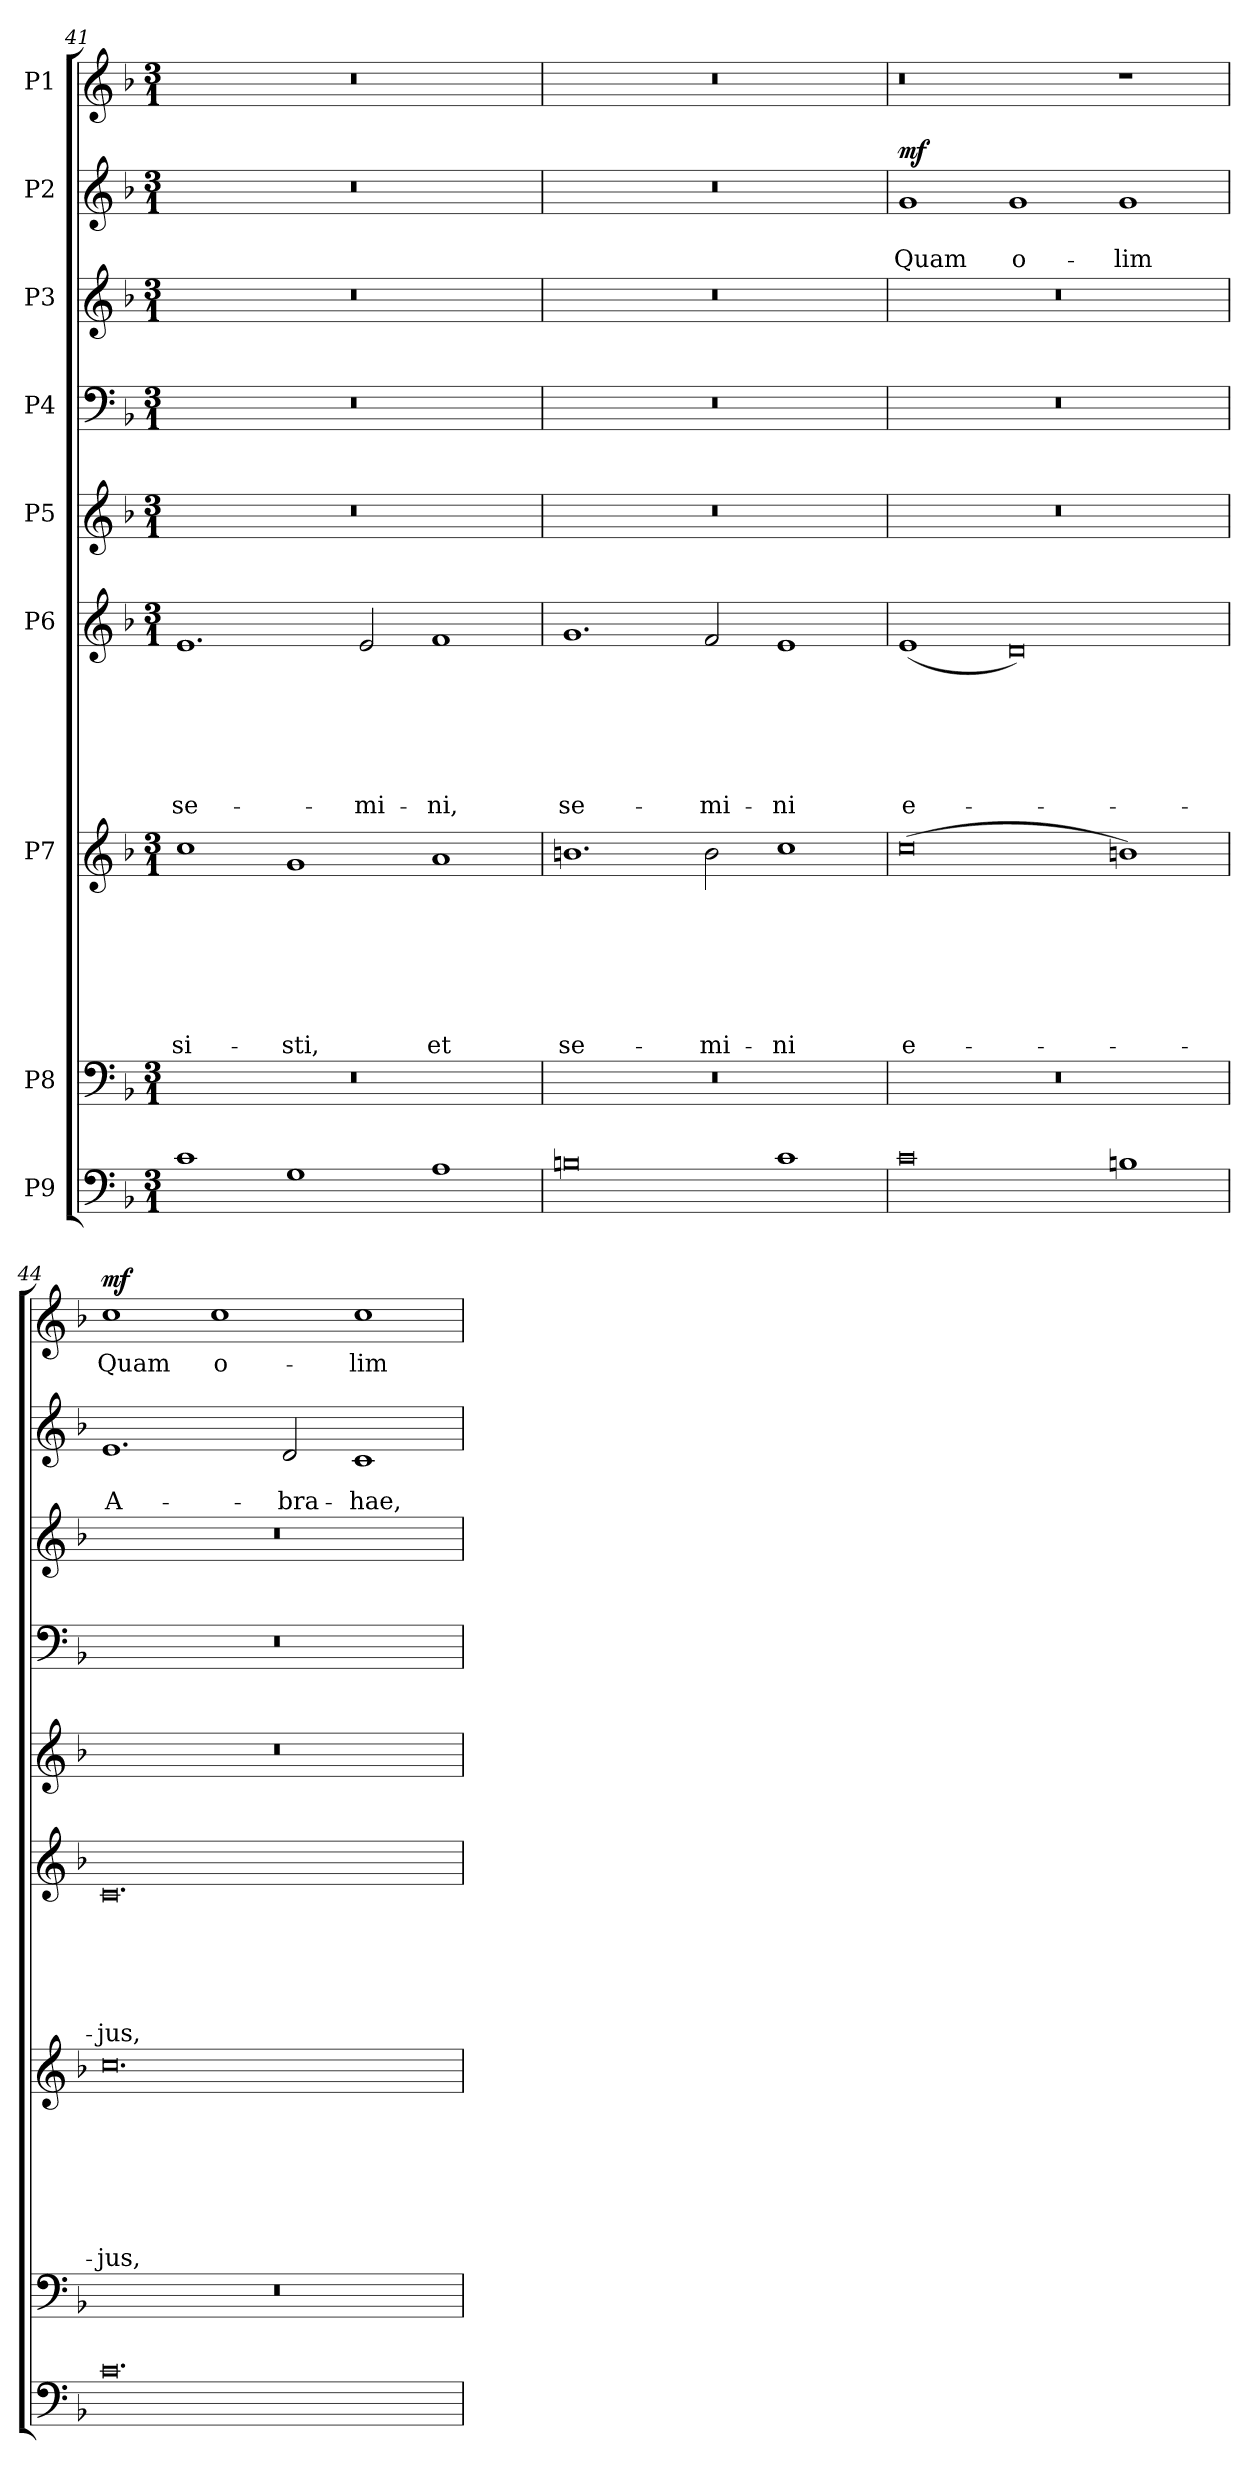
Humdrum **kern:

**kern	**kern	**kern	**text	**text	**text	**text	**text	**text	**text	**kern	**text	**text	**text	**text	**text	**text	**kern	**kern	**kern	**kern	**text	**text	**dynam	**kern	**text	**dynam
*part9	*part8	*part7	*part7	*part7	*part7	*part7	*part7	*part7	*part7	*part6	*part6	*part6	*part6	*part6	*part6	*part6	*part5	*part4	*part3	*part2	*part2	*part2	*part2	*part1	*part1	*part1
*staff9	*staff8	*staff7	*staff7	*staff7	*staff7	*staff7	*staff7	*staff7	*staff7	*staff6	*staff6	*staff6	*staff6	*staff6	*staff6	*staff6	*staff5	*staff4	*staff3	*staff2	*staff2	*staff2	*staff2	*staff1	*staff1	*staff1
*I"P9	*I"P8	*I"P7	*	*	*	*	*	*	*	*I"P6	*	*	*	*	*	*	*I"P5	*I"P4	*I"P3	*I"P2	*	*	*	*I"P1	*	*
*clefF4	*clefF4	*clefG2	*	*	*	*	*	*	*	*clefG2	*	*	*	*	*	*	*clefG2	*clefF4	*clefG2	*clefG2	*	*	*	*clefG2	*	*
*	*	*ITrd7c12	*	*	*	*	*	*	*	*	*	*	*	*	*	*	*	*	*ITrd7c12	*	*	*	*	*	*	*
*k[b-]	*k[b-]	*k[b-]	*	*	*	*	*	*	*	*k[b-]	*	*	*	*	*	*	*k[b-]	*k[b-]	*k[b-]	*k[b-]	*	*	*	*k[b-]	*	*
*F:	*F:	*F:	*	*	*	*	*	*	*	*F:	*	*	*	*	*	*	*F:	*F:	*F:	*F:	*	*	*	*F:	*	*
*M3/1	*M3/1	*M3/1	*	*	*	*	*	*	*	*M3/1	*	*	*	*	*	*	*M3/1	*M3/1	*M3/1	*M3/1	*	*	*	*M3/1	*	*
=41	=41	=41	=41	=41	=41	=41	=41	=41	=41	=41	=41	=41	=41	=41	=41	=41	=41	=41	=41	=41	=41	=41	=41	=41	=41	=41
!	!	!	!	!	!	!	!	!	!LO:LY:b	!	!	!	!	!	!	!LO:LY:b	!	!	!	!	!	!	!	!	!	!
1c	0.r	1c	.	.	.	.	.	.	-si-	1.e	.	.	.	.	.	se-	0.r	0.r	0.r	0.r	.	.	.	0.r	.	.
!	!	!	!	!	!	!	!	!	!LO:LY:b	!	!	!	!	!	!	!	!	!	!	!	!	!	!	!	!	!
1G	.	1G	.	.	.	.	.	.	-sti,	.	.	.	.	.	.	.	.	.	.	.	.	.	.	.	.	.
!	!	!	!	!	!	!	!	!	!	!	!	!	!	!	!	!LO:LY:b	!	!	!	!	!	!	!	!	!	!
.	.	.	.	.	.	.	.	.	.	2e/	.	.	.	.	.	-mi-	.	.	.	.	.	.	.	.	.	.
!	!	!	!	!	!	!	!	!	!LO:LY:b	!	!	!	!	!	!	!LO:LY:b	!	!	!	!	!	!	!	!	!	!
1A	.	1A	.	.	.	.	.	.	et	1f	.	.	.	.	.	-ni,	.	.	.	.	.	.	.	.	.	.
!!LO:PB:g=z
=42	=42	=42	=42	=42	=42	=42	=42	=42	=42	=42	=42	=42	=42	=42	=42	=42	=42	=42	=42	=42	=42	=42	=42	=42	=42	=42
!	!	!	!	!	!	!	!	!	!LO:LY:b	!	!	!	!	!	!	!LO:LY:b	!	!	!	!	!	!	!	!	!	!
0Bn	0.r	1.Bn	.	.	.	.	.	.	se-	1.g	.	.	.	.	.	se-	0.r	0.r	0.r	0.r	.	.	.	0.r	.	.
!	!	!	!	!	!	!	!	!	!LO:LY:b	!	!	!	!	!	!	!LO:LY:b	!	!	!	!	!	!	!	!	!	!
.	.	2B\	.	.	.	.	.	.	-mi-	2f/	.	.	.	.	.	-mi-	.	.	.	.	.	.	.	.	.	.
!	!	!	!	!	!	!	!	!	!LO:LY:b	!	!	!	!	!	!	!LO:LY:b	!	!	!	!	!	!	!	!	!	!
1c	.	1c	.	.	.	.	.	.	-ni	1e	.	.	.	.	.	-ni	.	.	.	.	.	.	.	.	.	.
=43	=43	=43	=43	=43	=43	=43	=43	=43	=43	=43	=43	=43	=43	=43	=43	=43	=43	=43	=43	=43	=43	=43	=43	=43	=43	=43
!	!	!	!	!	!	!	!	!	!LO:LY:b	!	!	!	!	!	!	!LO:LY:b	!	!	!	!	!	!LO:LY:b	!LO:DY:a	!	!	!
0c	0.r	(>0c	.	.	.	.	.	.	e-	(<1e	.	.	.	.	.	e-	0.r	0.r	0.r	1g	.	Quam	mf	0r	.	.
!	!	!	!	!	!	!	!	!	!	!	!	!	!	!	!	!	!	!	!	!	!	!LO:LY:b	!	!	!	!
.	.	.	.	.	.	.	.	.	.	0d)	.	.	.	.	.	.	.	.	.	1g	.	o-	.	.	.	.
!	!	!	!	!	!	!	!	!	!	!	!	!	!	!	!	!	!	!	!	!	!	!LO:LY:b	!	!	!	!
1Bn	.	1Bn)	.	.	.	.	.	.	.	.	.	.	.	.	.	.	.	.	.	1g	.	-lim	.	1r	.	.
=44	=44	=44	=44	=44	=44	=44	=44	=44	=44	=44	=44	=44	=44	=44	=44	=44	=44	=44	=44	=44	=44	=44	=44	=44	=44	=44
!	!	!	!	!	!	!	!	!	!LO:LY:b	!	!	!	!	!	!	!LO:LY:b	!	!	!	!	!	!LO:LY:b	!	!	!LO:LY:b	!LO:DY:a
0.c	0.r	0.c	.	.	.	.	.	.	-jus,	0.c	.	.	.	.	.	-jus,	0.r	0.r	0.r	1.e	.	A-	.	1cc	Quam	mf
!	!	!	!	!	!	!	!	!	!	!	!	!	!	!	!	!	!	!	!	!	!	!	!	!	!LO:LY:b	!
.	.	.	.	.	.	.	.	.	.	.	.	.	.	.	.	.	.	.	.	.	.	.	.	1cc	o-	.
!	!	!	!	!	!	!	!	!	!	!	!	!	!	!	!	!	!	!	!	!	!	!LO:LY:b	!	!	!	!
.	.	.	.	.	.	.	.	.	.	.	.	.	.	.	.	.	.	.	.	2d/	.	-bra-	.	.	.	.
!	!	!	!	!	!	!	!	!	!	!	!	!	!	!	!	!	!	!	!	!	!	!LO:LY:b	!	!	!LO:LY:b	!
.	.	.	.	.	.	.	.	.	.	.	.	.	.	.	.	.	.	.	.	1c	.	-hae,	.	1cc	-lim	.
=	=	=	=	=	=	=	=	=	=	=	=	=	=	=	=	=	=	=	=	=	=	=	=	=	=	=
*-	*-	*-	*-	*-	*-	*-	*-	*-	*-	*-	*-	*-	*-	*-	*-	*-	*-	*-	*-	*-	*-	*-	*-	*-	*-	*-
